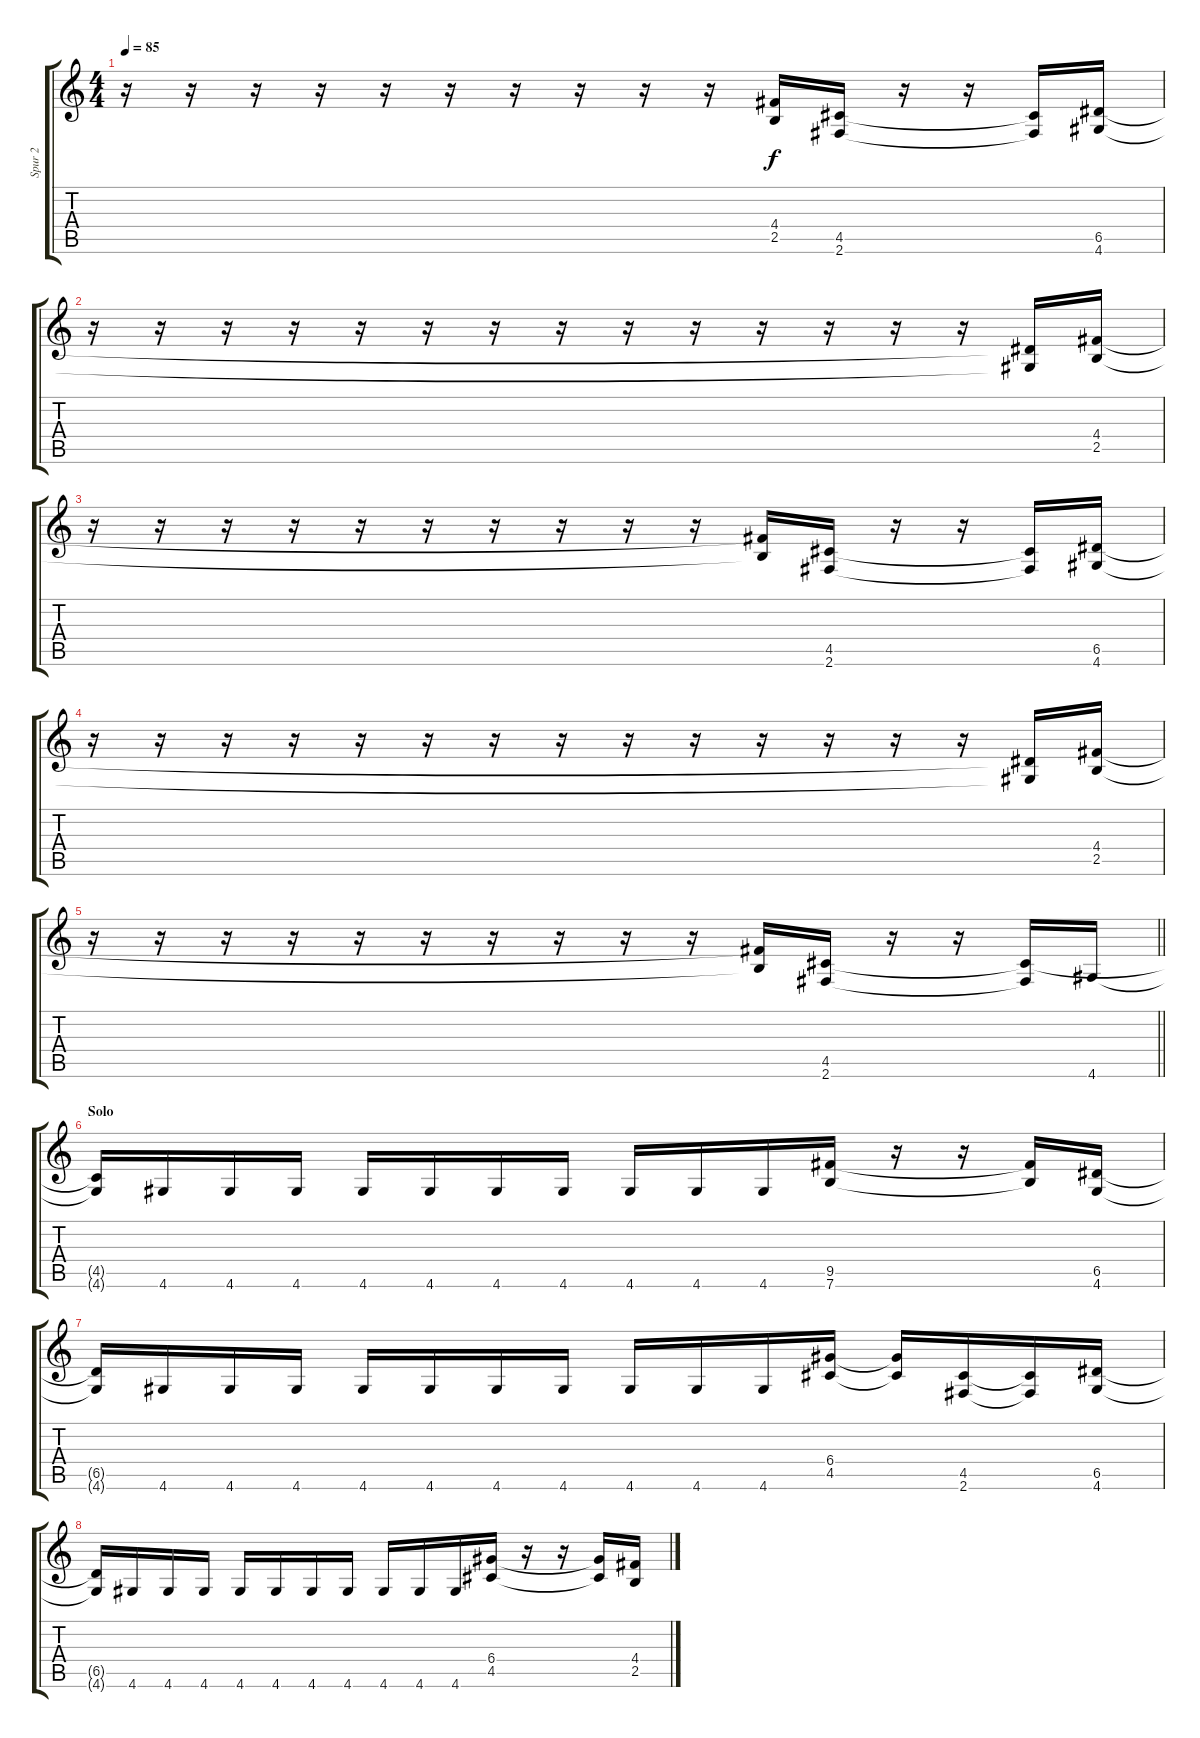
\track ("Spur 2" "Spur 2") {instrument distortionguitar}
\staff {score tabs}
\tuning (E4 B3 G3 D3 A2 E2) {hide}
\ts (4 4)
\tempo 85
\clef g2
\ks c
r.16{dy f} r.16 r.16 r.16 r.16 r.16 r.16 r.16 r.16 r.16 (4.4{t} 2.5{t}).16 (4.5 2.6).16 r.16 r.16 (4.5{t} 2.6{t}).16 (6.5 4.6).16 |
r.16 r.16 r.16 r.16 r.16 r.16 r.16 r.16 r.16 r.16 r.16 r.16 r.16 r.16 (6.5{t} 4.6{t}).16 (4.4 2.5).16 |
r.16 r.16 r.16 r.16 r.16 r.16 r.16 r.16 r.16 r.16 (4.4{t} 2.5{t}).16 (4.5 2.6).16 r.16 r.16 (4.5{t} 2.6{t}).16 (6.5 4.6).16 |
r.16 r.16 r.16 r.16 r.16 r.16 r.16 r.16 r.16 r.16 r.16 r.16 r.16 r.16 (6.5{t} 4.6{t}).16 (4.4 2.5).16 |
\barLineRight lightlight
r.16 r.16 r.16 r.16 r.16 r.16 r.16 r.16 r.16 r.16 (4.4{t} 2.5{t}).16 (4.5 2.6).16 r.16 r.16 (4.5{t} 2.6{t}).16 4.6.16 |
\section ("" "Solo")
(4.5{t} 4.6{t}).16 4.6.16 4.6.16 4.6.16 4.6.16 4.6.16 4.6.16 4.6.16 4.6.16 4.6.16 4.6.16 (9.5 7.6).16 r.16 r.16 (9.5{t} 7.6{t}).16 (6.5 4.6).16 |
(6.5{t} 4.6{t}).16 4.6.16 4.6.16 4.6.16 4.6.16 4.6.16 4.6.16 4.6.16 4.6.16 4.6.16 4.6.16 (6.4 4.5).16 (6.4{t} 4.5{t}).16 (4.5 2.6).16 (4.5{t} 2.6{t}).16 (6.5 4.6).16 |
(6.5{t} 4.6{t}).16 4.6.16 4.6.16 4.6.16 4.6.16 4.6.16 4.6.16 4.6.16 4.6.16 4.6.16 4.6.16 (6.4 4.5).16 r.16 r.16 (6.4{t} 4.5{t}).16 (4.4 2.5).16
